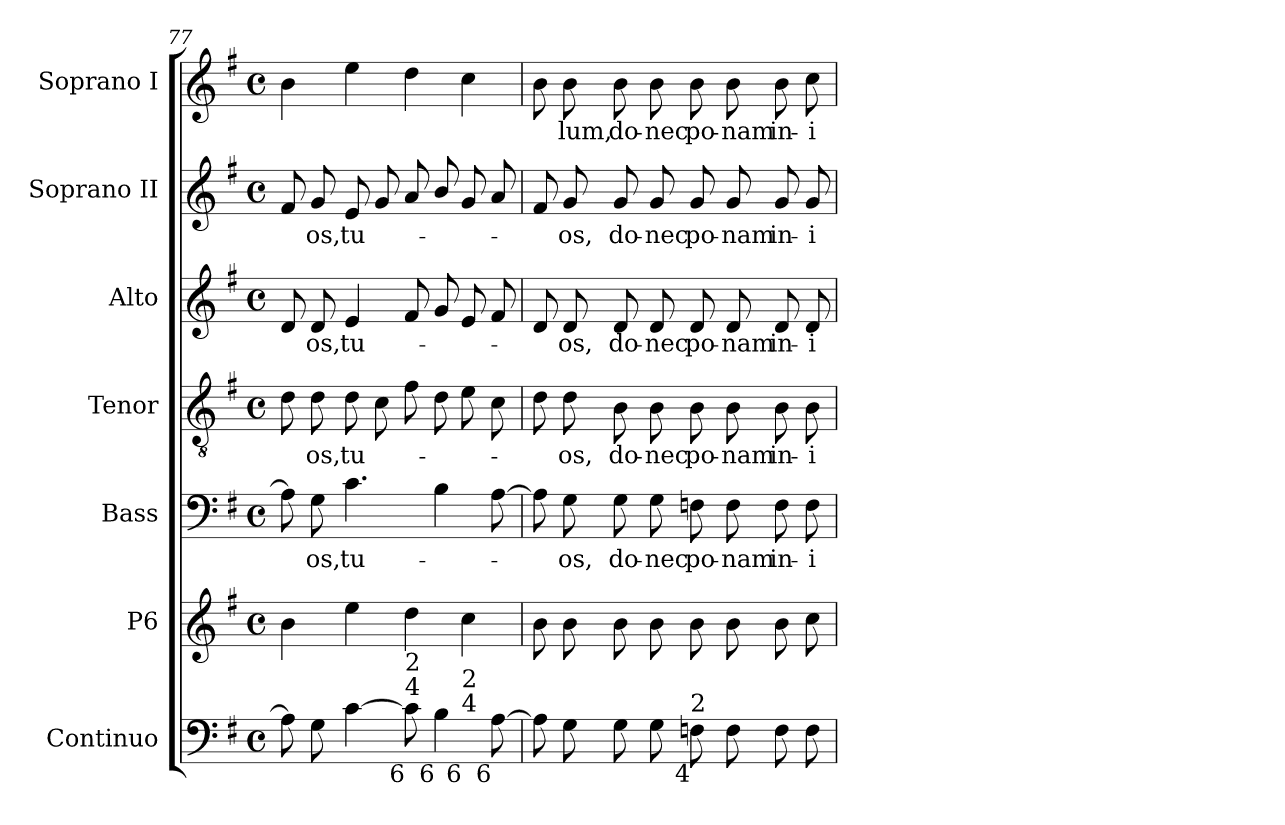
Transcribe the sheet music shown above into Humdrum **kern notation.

**kern	**kern	**kern	**text	**kern	**text	**kern	**text	**kern	**text	**kern	**text
*part7	*part6	*part5	*part5	*part4	*part4	*part3	*part3	*part2	*part2	*part1	*part1
*staff7	*staff6	*staff5	*staff5	*staff4	*staff4	*staff3	*staff3	*staff2	*staff2	*staff1	*staff1
*I"Continuo	*I"P6	*I"Bass	*	*I"Tenor	*	*I"Alto	*	*I"Soprano II	*	*I"Soprano I	*
*	*	*I'B.	*	*I'T.	*	*I'A.	*	*I'S.	*	*I'S.	*
!!LO:LB:g=z
*clefF4	*clefG2	*clefF4	*	*clefGv2	*	*clefG2	*	*clefG2	*	*clefG2	*
*	*	*	*	*ITrd7c12	*	*	*	*	*	*	*
*k[f#]	*k[f#]	*k[f#]	*	*k[f#]	*	*k[f#]	*	*k[f#]	*	*k[f#]	*
*G:	*G:	*G:	*	*G:	*	*G:	*	*G:	*	*G:	*
*M4/4	*M4/4	*M4/4	*	*M4/4	*	*M4/4	*	*M4/4	*	*M4/4	*
*met(c)	*met(c)	*met(c)	*	*met(c)	*	*met(c)	*	*met(c)	*	*met(c)	*
=77	=77	=77	=77	=77	=77	=77	=77	=77	=77	=77	=77
*^	*	*	*	*	*	*	*	*	*	*	*
8Ai\]	2.ryy	4bi\	8Ai\]	.	8Di\	.	8di/	.	8f#i/	.	4bi\	.
!	!	!	!	!LO:LY:b:color=#000000	!	!	!	!	!	!	!	!
!	!	!	!	!	!	!LO:LY:b:color=#000000	!	!	!	!	!	!
!	!	!	!	!	!	!	!	!LO:LY:b:color=#000000	!	!	!	!
!	!	!	!	!	!	!	!	!	!	!LO:LY:b:color=#000000	!	!
8Gi\	.	.	8Gi\	-os,	8Di\	-os,	8di/	-os,	8gi/	-os,	.	.
!	!	!	!	!LO:LY:b:color=#000000	!	!	!	!	!	!	!	!
!	!	!	!	!	!	!LO:LY:b:color=#000000	!	!	!	!	!	!
!	!	!	!	!	!	!	!	!LO:LY:b:color=#000000	!	!	!	!
!	!	!	!	!	!	!	!	!	!	!LO:LY:b:color=#000000	!	!
[>4ci\	.	4eei\	4.ci\	tu-	8Di\	tu-	4ei/	tu-	8ei/	tu-	4eei\	.
.	.	.	.	.	8Ci\	.	.	.	8gi/	.	.	.
!LO:TX:b:rj:t=6	!	!	!	!	!	!	!	!	!	!	!	!
!LO:TX:t=4	!	!	!	!	!	!	!	!	!	!	!	!
!LO:TX:t=2	!	!	!	!	!	!	!	!	!	!	!	!
8ci\]	.	4ddi\	.	.	8F#i\	.	8f#i/	.	8ai/	.	4ddi\	.
!LO:TX:b:rj:t=6	!	!	!	!	!	!	!	!	!	!	!	!
4Bi\	.	.	4Bi\	.	8Di\	.	8gi/	.	8bi/	.	.	.
!	!LO:TX:b:rj:t=6	!	!	!	!	!	!	!	!	!	!	!
!	!LO:TX:t=4	!	!	!	!	!	!	!	!	!	!	!
!	!LO:TX:t=2	!	!	!	!	!	!	!	!	!	!	!
.	4ryy	4cci\	.	.	8Ei\	.	8ei/	.	8gi/	.	4cci\	.
!LO:TX:b:rj:t=6	!	!	!	!	!	!	!	!	!	!	!	!
[>8Ai\	.	.	[>8Ai\	.	8Ci\	.	8f#i/	.	8ai/	.	.	.
*v	*v	*	*	*	*	*	*	*	*	*	*	*
=78	=78	=78	=78	=78	=78	=78	=78	=78	=78	=78	=78
8Ai\]	8bi\	8Ai\]	.	8Di\	.	8di/	.	8f#i/	.	8bi\	.
!	!	!	!LO:LY:b:color=#000000	!	!	!	!	!	!	!	!
!	!	!	!	!	!LO:LY:b:color=#000000	!	!	!	!	!	!
!	!	!	!	!	!	!	!LO:LY:b:color=#000000	!	!	!	!
!	!	!	!	!	!	!	!	!	!LO:LY:b:color=#000000	!	!
!	!	!	!	!	!	!	!	!	!	!	!LO:LY:b:color=#000000
8Gi\	8bi\	8Gi\	-os,	8Di\	-os,	8di/	-os,	8gi/	-os,	8bi\	-lum,
!	!	!	!LO:LY:b:color=#000000	!	!	!	!	!	!	!	!
!	!	!	!	!	!LO:LY:b:color=#000000	!	!	!	!	!	!
!	!	!	!	!	!	!	!LO:LY:b:color=#000000	!	!	!	!
!	!	!	!	!	!	!	!	!	!LO:LY:b:color=#000000	!	!
!	!	!	!	!	!	!	!	!	!	!	!LO:LY:b:color=#000000
8Gi\	8bi\	8Gi\	do-	8BBi\	do-	8di/	do-	8gi/	do-	8bi\	do-
!	!	!	!LO:LY:b:color=#000000	!	!	!	!	!	!	!	!
!	!	!	!	!	!LO:LY:b:color=#000000	!	!	!	!	!	!
!	!	!	!	!	!	!	!LO:LY:b:color=#000000	!	!	!	!
!	!	!	!	!	!	!	!	!	!LO:LY:b:color=#000000	!	!
!	!	!	!	!	!	!	!	!	!	!	!LO:LY:b:color=#000000
8Gi\	8bi\	8Gi\	-nec	8BBi\	-nec	8di/	-nec	8gi/	-nec	8bi\	-nec
!	!	!	!LO:LY:b:color=#000000	!	!	!	!	!	!	!	!
!	!	!	!	!	!LO:LY:b:color=#000000	!	!	!	!	!	!
!	!	!	!	!	!	!	!LO:LY:b:color=#000000	!	!	!	!
!	!	!	!	!	!	!	!	!	!LO:LY:b:color=#000000	!	!
!LO:TX:b:rj:t=4	!	!	!	!	!	!	!	!	!	!	!
!LO:TX:t=2	!	!	!	!	!	!	!	!	!	!	!
!	!	!	!	!	!	!	!	!	!	!	!LO:LY:b:color=#000000
8Fni\	8bi\	8Fni\	po-	8BBi\	po-	8di/	po-	8gi/	po-	8bi\	po-
!	!	!	!LO:LY:b:color=#000000	!	!	!	!	!	!	!	!
!	!	!	!	!	!LO:LY:b:color=#000000	!	!	!	!	!	!
!	!	!	!	!	!	!	!LO:LY:b:color=#000000	!	!	!	!
!	!	!	!	!	!	!	!	!	!LO:LY:b:color=#000000	!	!
!	!	!	!	!	!	!	!	!	!	!	!LO:LY:b:color=#000000
8Fi\	8bi\	8Fi\	-nam	8BBi\	-nam	8di/	-nam	8gi/	-nam	8bi\	-nam
!	!	!	!LO:LY:b:color=#000000	!	!	!	!	!	!	!	!
!	!	!	!	!	!LO:LY:b:color=#000000	!	!	!	!	!	!
!	!	!	!	!	!	!	!LO:LY:b:color=#000000	!	!	!	!
!	!	!	!	!	!	!	!	!	!LO:LY:b:color=#000000	!	!
!	!	!	!	!	!	!	!	!	!	!	!LO:LY:b:color=#000000
8Fi\	8bi\	8Fi\	in-	8BBi\	in-	8di/	in-	8gi/	in-	8bi\	in-
!	!	!	!LO:LY:b:color=#000000	!	!	!	!	!	!	!	!
!	!	!	!	!	!LO:LY:b:color=#000000	!	!	!	!	!	!
!	!	!	!	!	!	!	!LO:LY:b:color=#000000	!	!	!	!
!	!	!	!	!	!	!	!	!	!LO:LY:b:color=#000000	!	!
!	!	!	!	!	!	!	!	!	!	!	!LO:LY:b:color=#000000
8Fi\	8cci\	8Fi\	-i-	8BBi\	-i-	8di/	-i-	8gi/	-i-	8cci\	-i-
=	=	=	=	=	=	=	=	=	=	=	=
*-	*-	*-	*-	*-	*-	*-	*-	*-	*-	*-	*-
